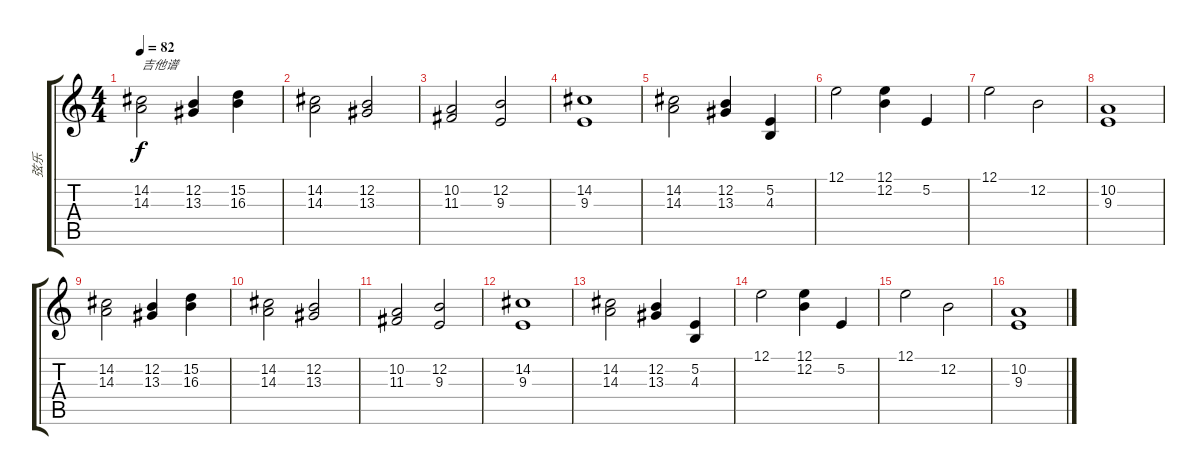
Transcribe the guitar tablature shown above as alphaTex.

\track ("弦乐" "弦乐") {instrument stringensemble1}
\staff {score tabs}
\tuning (E4 B3 G3 D3 A2 E2) {hide}
\ts (4 4)
\tempo 82
\clef g2
\ks c
(14.2 14.3).2{txt "吉他谱" dy f} (12.2 13.3).4 (15.2 16.3).4 |
(14.2 14.3).2 (12.2 13.3).2 |
(10.2 11.3).2 (12.2 9.3).2 |
(14.2 9.3).1 |
(14.2 14.3).2 (12.2 13.3).4 (5.2 4.3).4 |
12.1.2 (12.1 12.2).4 5.2.4 |
12.1.2 12.2.2 |
(10.2 9.3).1 |
(14.2 14.3).2 (12.2 13.3).4 (15.2 16.3).4 |
(14.2 14.3).2 (12.2 13.3).2 |
(10.2 11.3).2 (12.2 9.3).2 |
(14.2 9.3).1 |
(14.2 14.3).2 (12.2 13.3).4 (5.2 4.3).4 |
12.1.2 (12.1 12.2).4 5.2.4 |
12.1.2 12.2.2 |
(10.2 9.3).1
